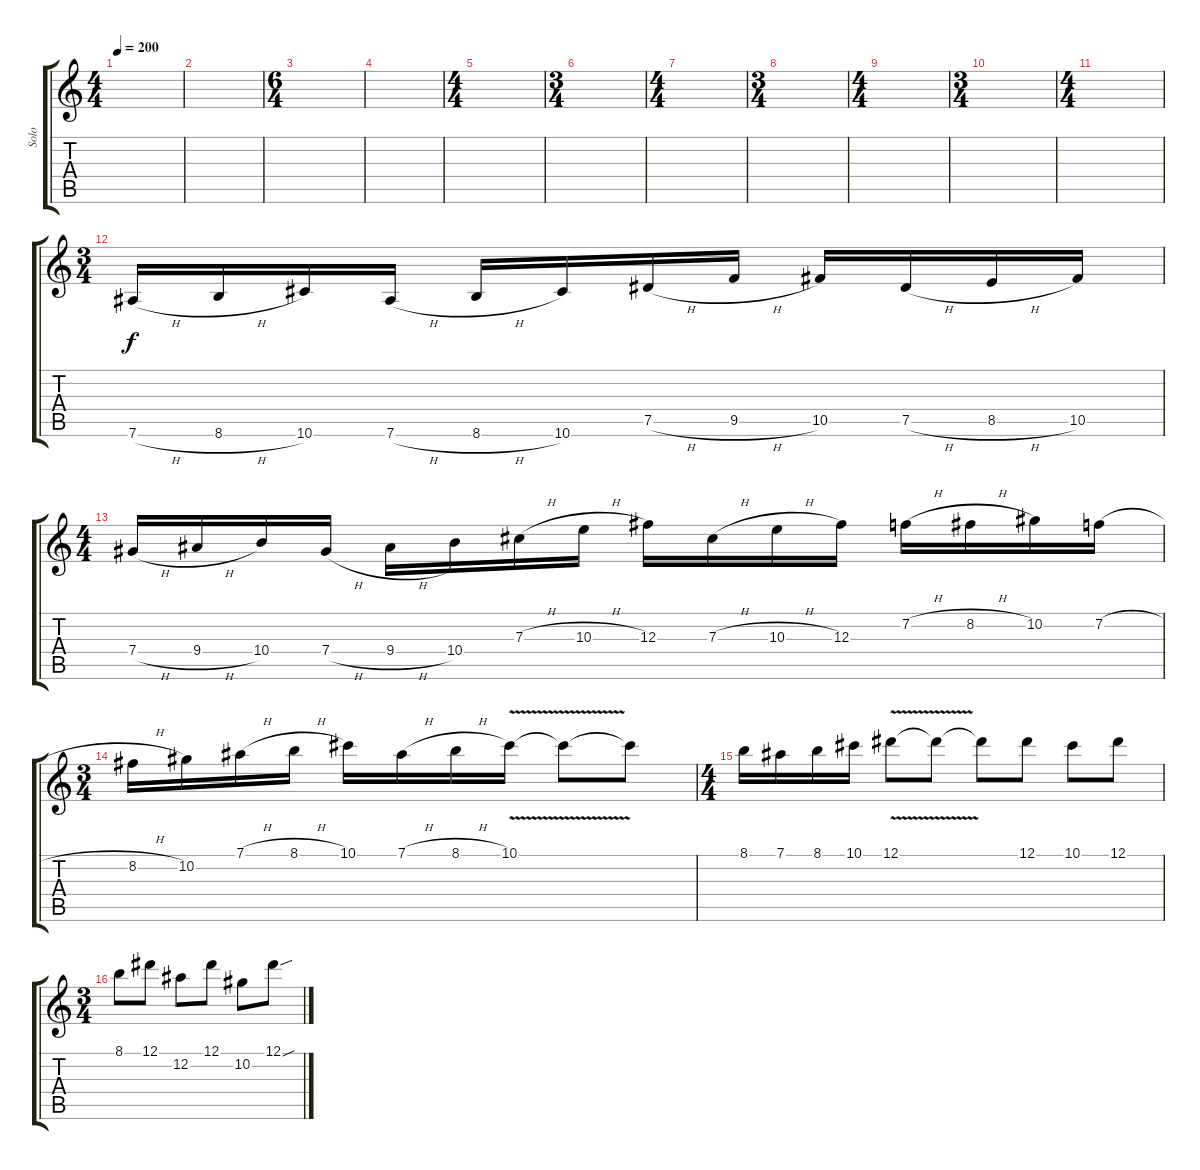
\track ("Solo" "Solo") {instrument distortionguitar}
\staff {score tabs}
\tuning (Eb4 Bb3 Gb3 Db3 Ab2 Eb2) {hide}
\ts (4 4)
\tempo 200
\clef g2
\ks c
|
|
\ts (6 4)
|
|
\ts (4 4)
|
\ts (3 4)
|
\ts (4 4)
|
\ts (3 4)
|
\ts (4 4)
|
\ts (3 4)
|
\ts (4 4)
|
\ts (3 4)
7.6{h}.16 8.6{h}.16 10.6.16 7.6{h}.16 8.6{h}.16 10.6.16 7.5{h}.16 9.5{h}.16 10.5.16 7.5{h}.16 8.5{h}.16 10.5.16 |
\ts (4 4)
7.4{h}.16 9.4{h}.16 10.4.16 7.4{h}.16 9.4{h}.16 10.4.16 7.3{h}.16 10.3{h}.16 12.3.16 7.3{h}.16 10.3{h}.16 12.3.16 7.2{h}.16 8.2{h}.16 10.2.16 7.2{h}.16 |
\ts (3 4)
8.2{h}.16 10.2.16 7.1{h}.16 8.1{h}.16 10.1.16 7.1{h}.16 8.1{h}.16 10.1{v}.16 10.1{t}.8 10.1{t}.8 |
\ts (4 4)
8.1.16 7.1.16 8.1.16 10.1.16 12.1{v}.8 12.1{t}.8 12.1{t}.8 12.1.8 10.1.8 12.1.8 |
\ts (3 4)
8.1.8 12.1.8 12.2.8 12.1.8 10.2.8 12.1{sou}.8
